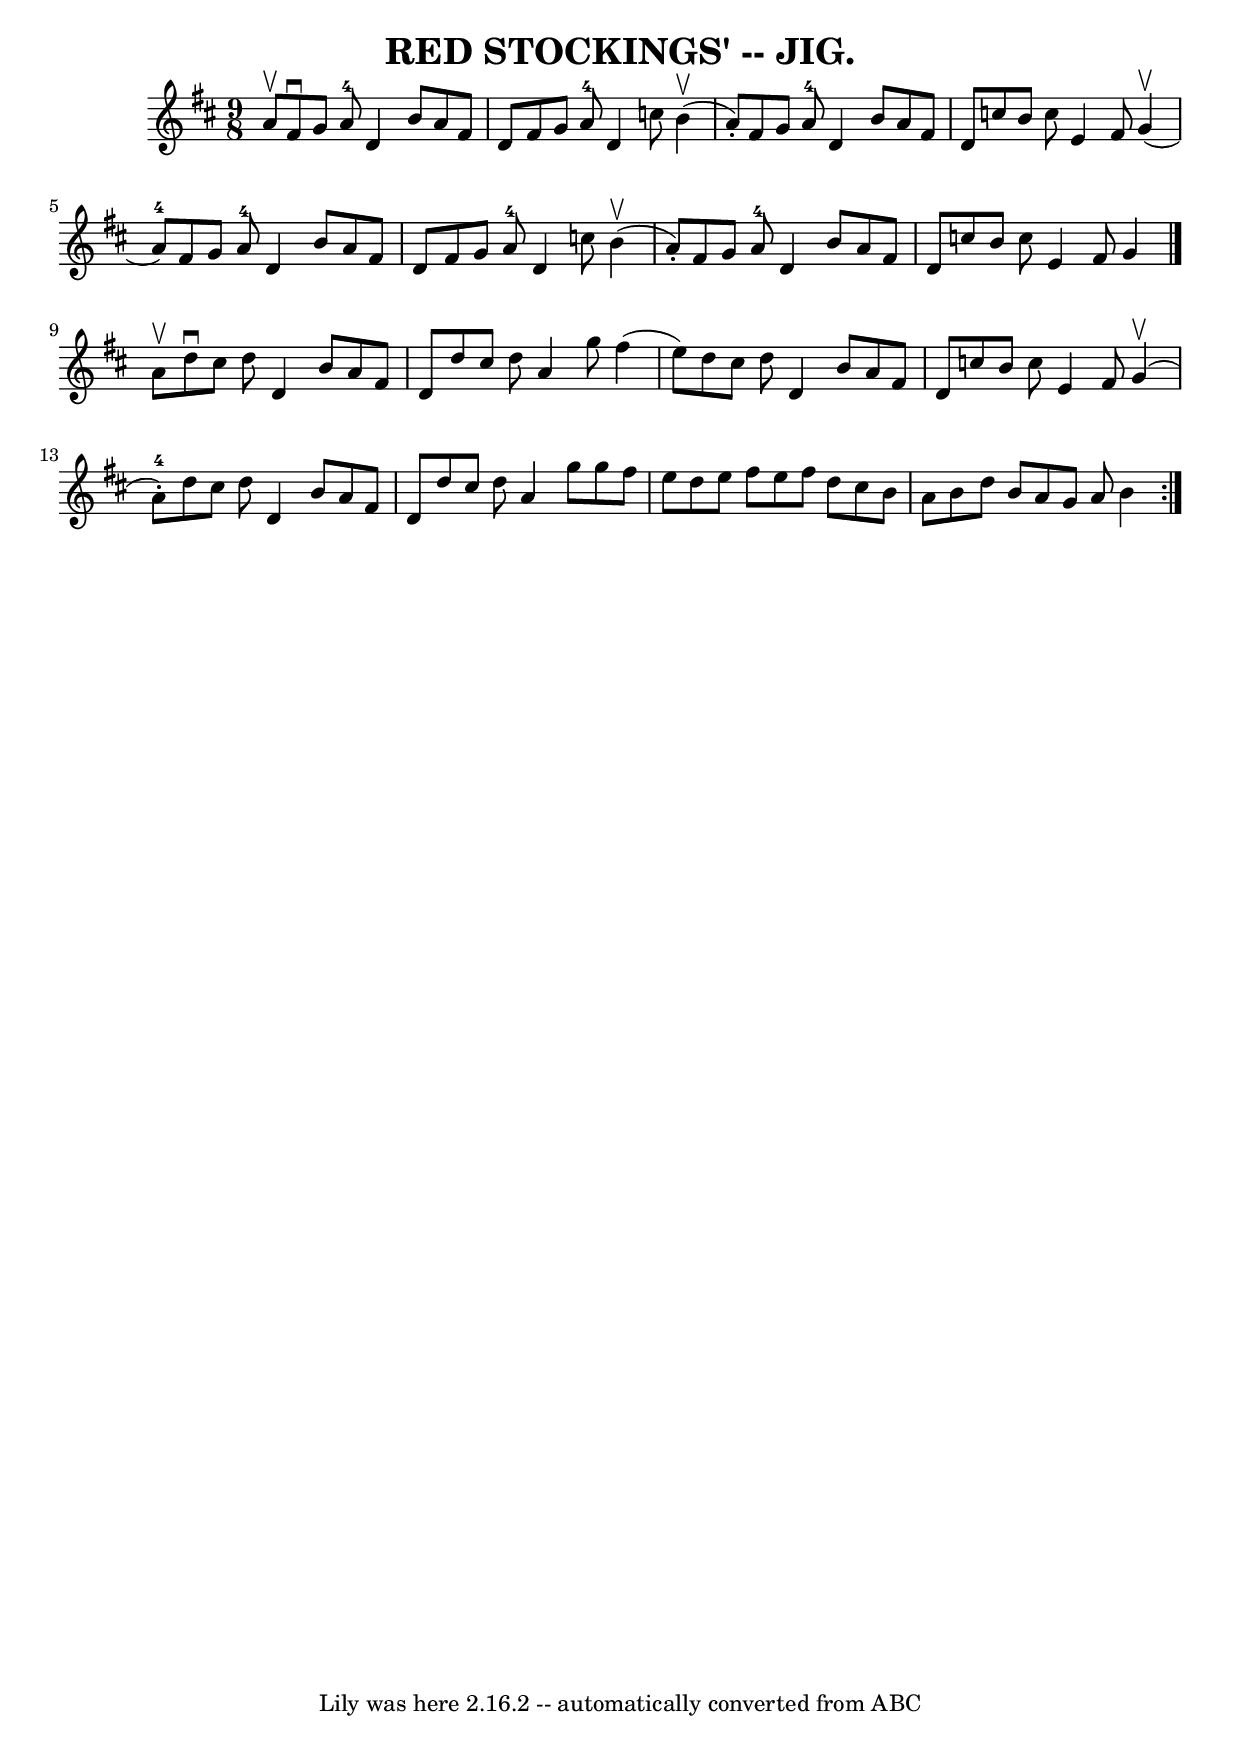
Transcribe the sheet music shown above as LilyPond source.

\version "2.7.40"
\include "Mammoth.ily"
\header {
	book = "Coles pg. 75.3"
	crossRefNumber = "11"
	footnotes = "\\\\Compare Rakes of Westmeat:h/Blast of Wind, pg 65"
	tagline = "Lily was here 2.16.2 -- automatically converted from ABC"
	title = "RED STOCKINGS' -- JIG."
}
voicedefault =  {
\set Score.defaultBarType = "empty"

\repeat volta 2 {
\time 9/8 \key d \major a'8^\upbow |
 fis'8^\downbow g'8 a'8 
-4 d'4 b'8 a'8 fis'8 d'8  |
 fis'8 g'8 a'8-4   
d'4 c''8 b'4 (^\upbow a'8 -.) |
 fis'8 g'8 a'8-4   
d'4 b'8 a'8 fis'8 d'8  |
 c''8 b'8 c''8 e'4    
fis'8 g'4 (^\upbow a'8-4) |
 fis'8 g'8 a'8-4   
d'4 b'8 a'8 fis'8 d'8  |
 fis'8 g'8 a'8-4 d'4    
c''8 b'4 (^\upbow a'8 -.) |
 fis'8 g'8 a'8-4 d'4    
b'8 a'8 fis'8 d'8  |
 c''8 b'8 c''8 e'4 fis'8    
g'4  \bar "|." a'8^\upbow |
 d''8^\downbow cis''8 d''8    
d'4 b'8 a'8 fis'8 d'8  |
 d''8 cis''8 d''8 a'4    
g''8 fis''4 (e''8) |
 d''8 cis''8 d''8 d'4 b'8    
a'8 fis'8 d'8  |
 c''8 b'8 c''8 e'4 fis'8 g'4 
(^\upbow a'8-4-.) |
 d''8 cis''8 d''8 d'4 b'8    
a'8 fis'8 d'8  |
 d''8 cis''8 d''8 a'4 g''8 g''8   
 fis''8 e''8  |
 d''8 e''8 fis''8 e''8 fis''8 d''8    
cis''8 b'8 a'8  |
 b'8 d''8 b'8 a'8 g'8 a'8 b'4 
 }   
}

\score{
    <<

	\context Staff="default"
	{
	    \voicedefault 
	}

    >>
	\layout {
	}
	\midi {}
}
